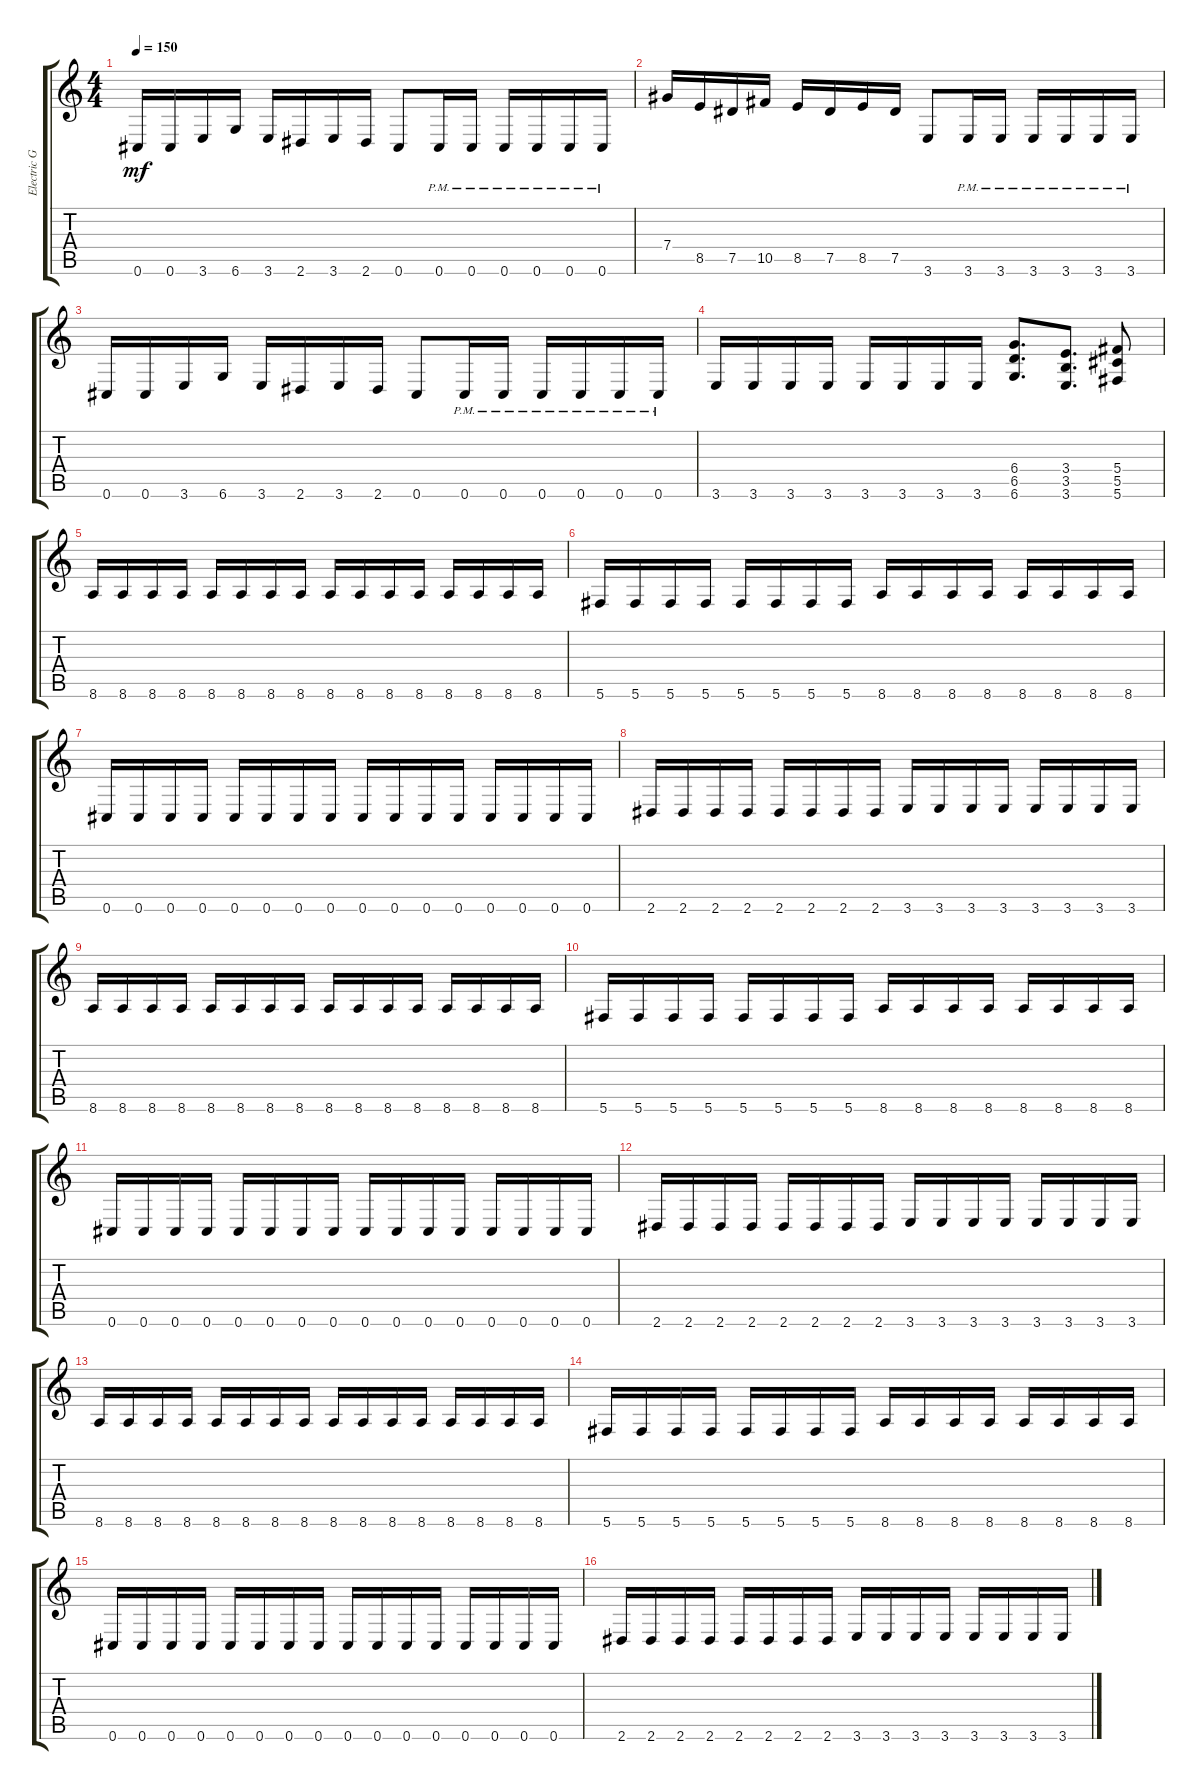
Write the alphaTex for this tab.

\track ("Electric Guitar 1" "Electric G") {instrument distortionguitar}
\staff {score tabs}
\tuning (Eb4 Bb3 Gb3 Db3 Ab2 Db2) {hide}
\ts (4 4)
\tempo 150
\clef g2
\ks c
0.6.16{dy mf} 0.6.16 3.6.16 6.6.16 3.6.16 2.6.16 3.6.16 2.6.16 0.6.8 0.6{pm}.16 0.6{pm}.16 0.6{pm}.16 0.6{pm}.16 0.6{pm}.16 0.6{pm}.16 |
7.4.16 8.5.16 7.5.16 10.5.16 8.5.16 7.5.16 8.5.16 7.5.16 3.6.8 3.6{pm}.16 3.6{pm}.16 3.6{pm}.16 3.6{pm}.16 3.6{pm}.16 3.6{pm}.16 |
0.6.16 0.6.16 3.6.16 6.6.16 3.6.16 2.6.16 3.6.16 2.6.16 0.6.8 0.6{pm}.16 0.6{pm}.16 0.6{pm}.16 0.6{pm}.16 0.6{pm}.16 0.6{pm}.16 |
3.6.16 3.6.16 3.6.16 3.6.16 3.6.16 3.6.16 3.6.16 3.6.16 (6.4 6.5 6.6).8{d} (3.4 3.5 3.6).8{d} (5.4 5.5 5.6).8 |
8.6.16 8.6.16 8.6.16 8.6.16 8.6.16 8.6.16 8.6.16 8.6.16 8.6.16 8.6.16 8.6.16 8.6.16 8.6.16 8.6.16 8.6.16 8.6.16 |
5.6.16 5.6.16 5.6.16 5.6.16 5.6.16 5.6.16 5.6.16 5.6.16 8.6.16 8.6.16 8.6.16 8.6.16 8.6.16 8.6.16 8.6.16 8.6.16 |
0.6.16 0.6.16 0.6.16 0.6.16 0.6.16 0.6.16 0.6.16 0.6.16 0.6.16 0.6.16 0.6.16 0.6.16 0.6.16 0.6.16 0.6.16 0.6.16 |
2.6.16 2.6.16 2.6.16 2.6.16 2.6.16 2.6.16 2.6.16 2.6.16 3.6.16 3.6.16 3.6.16 3.6.16 3.6.16 3.6.16 3.6.16 3.6.16 |
8.6.16 8.6.16 8.6.16 8.6.16 8.6.16 8.6.16 8.6.16 8.6.16 8.6.16 8.6.16 8.6.16 8.6.16 8.6.16 8.6.16 8.6.16 8.6.16 |
5.6.16 5.6.16 5.6.16 5.6.16 5.6.16 5.6.16 5.6.16 5.6.16 8.6.16 8.6.16 8.6.16 8.6.16 8.6.16 8.6.16 8.6.16 8.6.16 |
0.6.16 0.6.16 0.6.16 0.6.16 0.6.16 0.6.16 0.6.16 0.6.16 0.6.16 0.6.16 0.6.16 0.6.16 0.6.16 0.6.16 0.6.16 0.6.16 |
2.6.16 2.6.16 2.6.16 2.6.16 2.6.16 2.6.16 2.6.16 2.6.16 3.6.16 3.6.16 3.6.16 3.6.16 3.6.16 3.6.16 3.6.16 3.6.16 |
8.6.16 8.6.16 8.6.16 8.6.16 8.6.16 8.6.16 8.6.16 8.6.16 8.6.16 8.6.16 8.6.16 8.6.16 8.6.16 8.6.16 8.6.16 8.6.16 |
5.6.16 5.6.16 5.6.16 5.6.16 5.6.16 5.6.16 5.6.16 5.6.16 8.6.16 8.6.16 8.6.16 8.6.16 8.6.16 8.6.16 8.6.16 8.6.16 |
0.6.16 0.6.16 0.6.16 0.6.16 0.6.16 0.6.16 0.6.16 0.6.16 0.6.16 0.6.16 0.6.16 0.6.16 0.6.16 0.6.16 0.6.16 0.6.16 |
2.6.16 2.6.16 2.6.16 2.6.16 2.6.16 2.6.16 2.6.16 2.6.16 3.6.16 3.6.16 3.6.16 3.6.16 3.6.16 3.6.16 3.6.16 3.6.16
